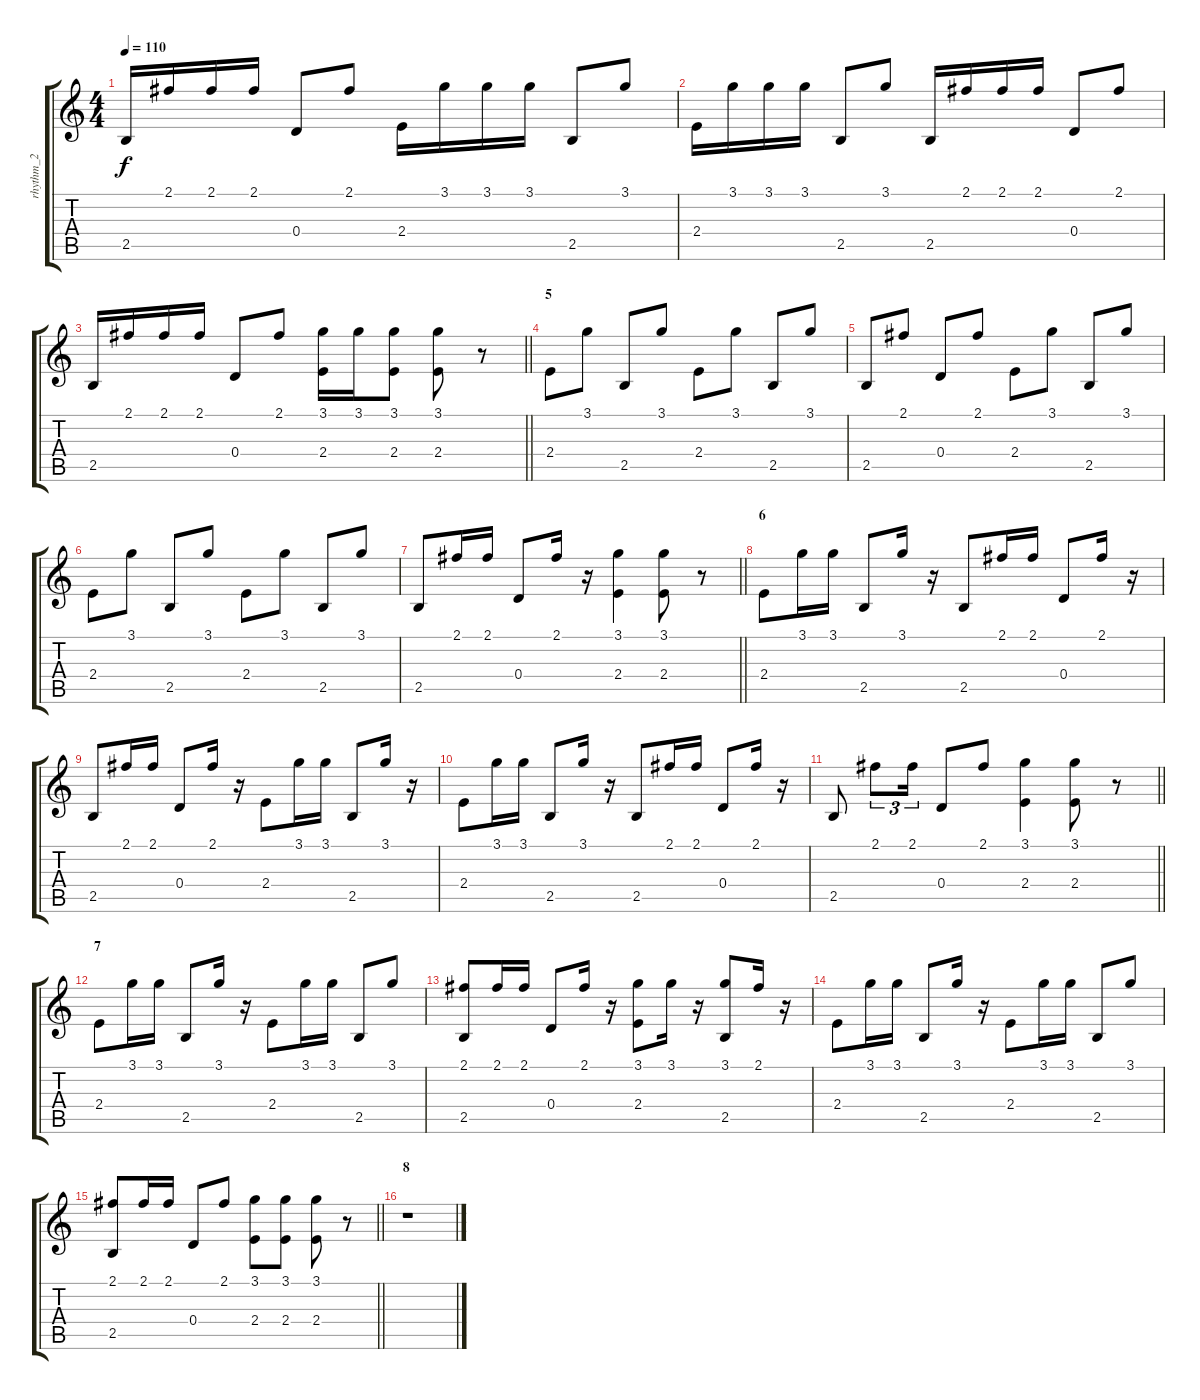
\track ("rhythm_2" "rhythm_2") {instrument acousticguitarnylon}
\staff {score tabs}
\tuning (E4 B3 G3 D3 A2 E2) {hide}
\ts (4 4)
\tempo 110
\clef g2
\ks c
2.5.16{dy f} 2.1.16 2.1.16 2.1.16 0.4.8 2.1.8 2.4.16 3.1.16 3.1.16 3.1.16 2.5.8 3.1.8 |
2.4.16 3.1.16 3.1.16 3.1.16 2.5.8 3.1.8 2.5.16 2.1.16 2.1.16 2.1.16 0.4.8 2.1.8 |
\barLineRight lightlight
2.5.16 2.1.16 2.1.16 2.1.16 0.4.8 2.1.8 (3.1 2.4).16 3.1.16 (3.1 2.4).8 (3.1 2.4).8 r.8 |
\section ("" "5")
2.4.8 3.1.8 2.5.8 3.1.8 2.4.8 3.1.8 2.5.8 3.1.8 |
2.5.8 2.1.8 0.4.8 2.1.8 2.4.8 3.1.8 2.5.8 3.1.8 |
2.4.8 3.1.8 2.5.8 3.1.8 2.4.8 3.1.8 2.5.8 3.1.8 |
\barLineRight lightlight
2.5.8 2.1.16 2.1.16 0.4.8 2.1.16 r.16 (3.1 2.4).4 (3.1 2.4).8 r.8 |
\section ("" "6")
2.4.8 3.1.16 3.1.16 2.5.8 3.1.16 r.16 2.5.8 2.1.16 2.1.16 0.4.8 2.1.16 r.16 |
2.5.8 2.1.16 2.1.16 0.4.8 2.1.16 r.16 2.4.8 3.1.16 3.1.16 2.5.8 3.1.16 r.16 |
2.4.8 3.1.16 3.1.16 2.5.8 3.1.16 r.16 2.5.8 2.1.16 2.1.16 0.4.8 2.1.16 r.16 |
\barLineRight lightlight
2.5.8 2.1.8{tu (3 2)} 2.1.16{tu (3 2)} 0.4.8 2.1.8 (3.1 2.4).4 (3.1 2.4).8 r.8 |
\section ("" "7")
2.4.8 3.1.16 3.1.16 2.5.8 3.1.16 r.16 2.4.8 3.1.16 3.1.16 2.5.8 3.1.8 |
(2.1 2.5).8 2.1.16 2.1.16 0.4.8 2.1.16 r.16 (3.1 2.4).8 3.1.16 r.16 (3.1 2.5).8 2.1.16 r.16 |
2.4.8 3.1.16 3.1.16 2.5.8 3.1.16 r.16 2.4.8 3.1.16 3.1.16 2.5.8 3.1.8 |
\barLineRight lightlight
(2.1 2.5).8 2.1.16 2.1.16 0.4.8 2.1.8 (3.1 2.4).8 (3.1 2.4).8 (3.1 2.4).8 r.8 |
\section ("" "8")
r.1
